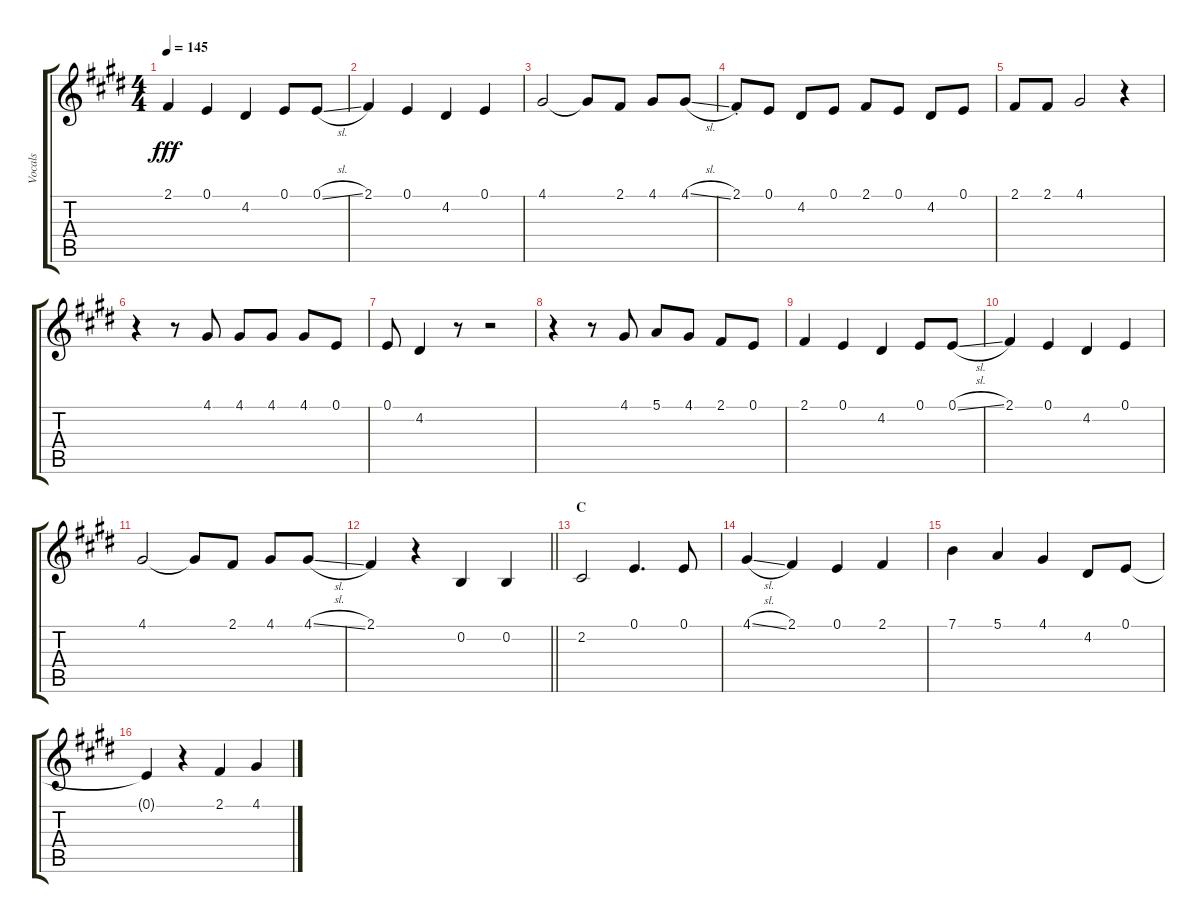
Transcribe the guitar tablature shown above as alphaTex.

\track ("Vocals" "Vocals") {instrument voiceoohs}
\staff {score tabs}
\tuning (E4 B3 G3 D3 A2 E2) {hide}
\ts (4 4)
\tempo 145
\clef g2
\ks e
2.1.4{dy fff} 0.1.4 4.2.4 0.1.8 0.1{sl}.8 |
2.1.4 0.1.4 4.2.4 0.1.4 |
4.1.2 4.1{t}.8 2.1.8 4.1.8 4.1{sl}.8 |
2.1{st}.8 0.1.8 4.2.8 0.1.8 2.1.8 0.1.8 4.2.8 0.1.8 |
2.1.8 2.1.8 4.1.2 r.4 |
r.4 r.8 4.1.8 4.1.8 4.1.8 4.1.8 0.1.8 |
0.1.8 4.2.4 r.8 r.2 |
r.4 r.8 4.1.8 5.1.8 4.1.8 2.1.8 0.1.8 |
2.1.4 0.1.4 4.2.4 0.1.8 0.1{sl}.8 |
2.1.4 0.1.4 4.2.4 0.1.4 |
4.1.2 4.1{t}.8 2.1.8 4.1.8 4.1{sl}.8 |
\barLineRight lightlight
2.1.4 r.4 0.2.4 0.2.4 |
\section ("" "C")
2.2.2 0.1.4{d} 0.1.8 |
4.1{sl}.4 2.1.4 0.1.4 2.1.4 |
7.1.4 5.1.4 4.1.4 4.2.8 0.1.8 |
0.1{t}.4 r.4 2.1.4 4.1.4
